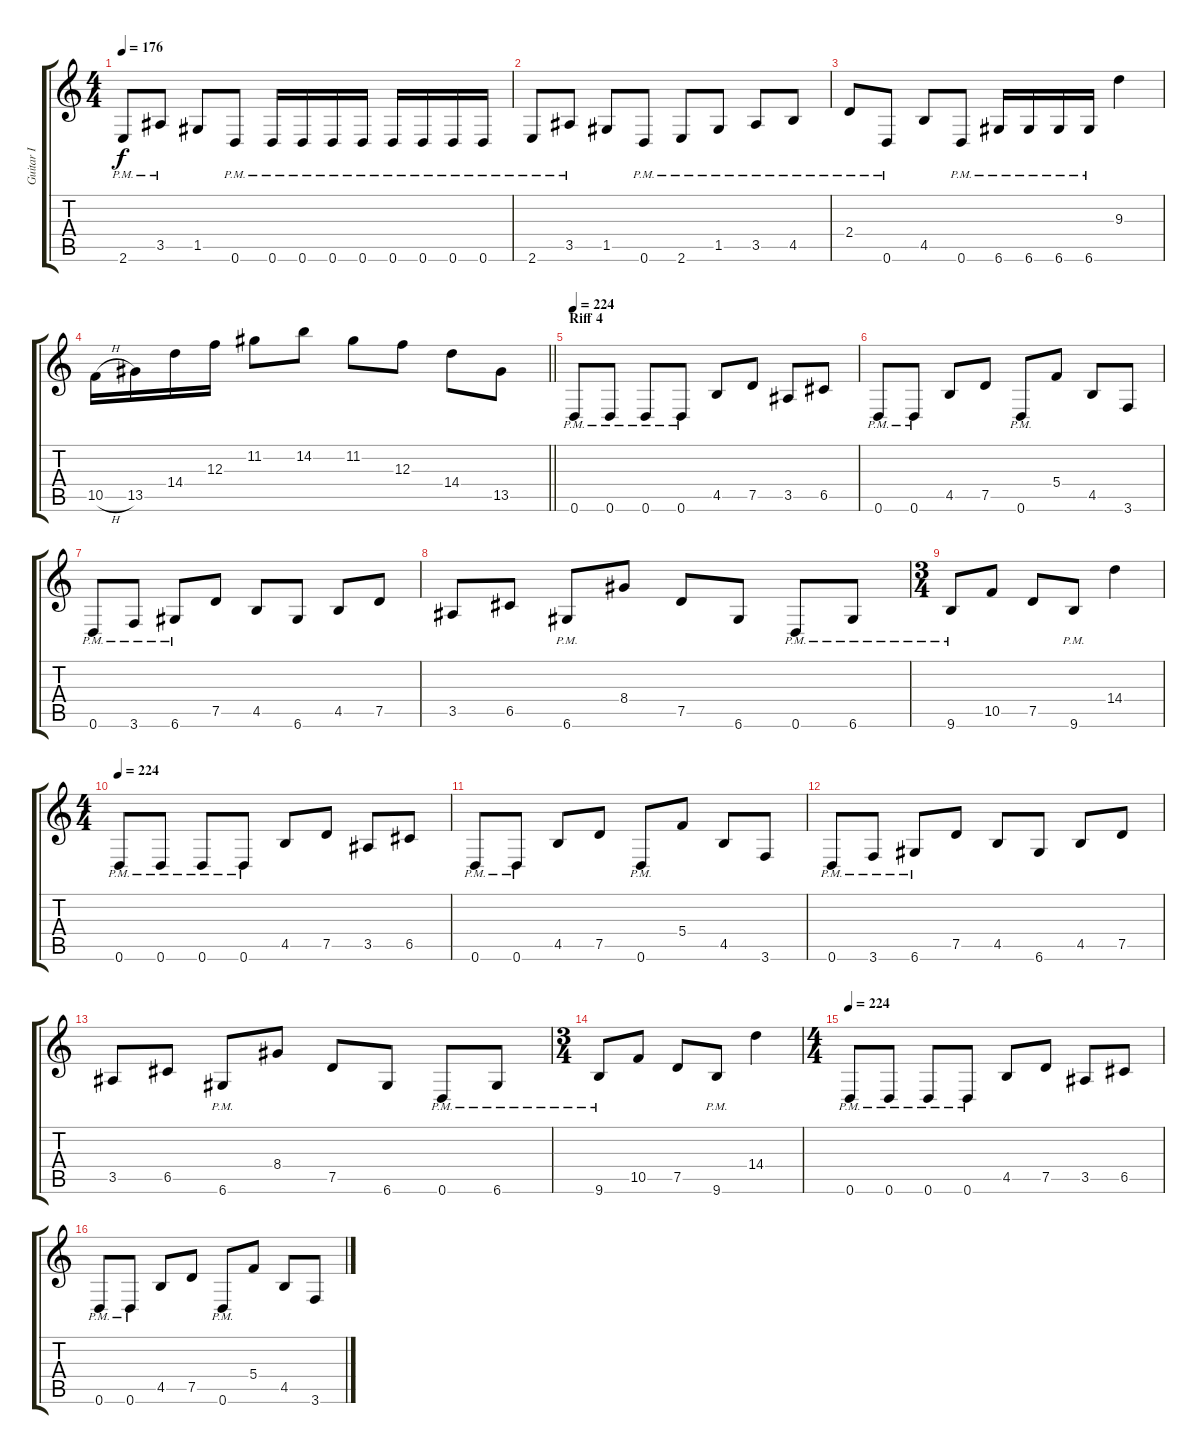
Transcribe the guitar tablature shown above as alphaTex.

\track ("Guitar I" "Guitar I") {instrument distortionguitar}
\staff {score tabs}
\tuning (D4 A3 F3 C3 G2 D2) {hide}
\ts (4 4)
\tempo 176
\clef g2
\ks c
2.6{pm}.8{dy f} 3.5{pm}.8 1.5.8 0.6{pm}.8 0.6{pm}.16 0.6{pm}.16 0.6{pm}.16 0.6{pm}.16 0.6{pm}.16 0.6{pm}.16 0.6{pm}.16 0.6{pm}.16 |
2.6{pm}.8 3.5{pm}.8 1.5.8 0.6{pm}.8 2.6{pm}.8 1.5{pm}.8 3.5{pm}.8 4.5{pm}.8 |
2.4{pm}.8 0.6{pm}.8 4.5.8 0.6{pm}.8 6.6{pm}.16 6.6{pm}.16 6.6{pm}.16 6.6{pm}.16 9.3.4 |
\barLineRight lightlight
10.5{h}.16 13.5.16 14.4.16 12.3.16 11.2.8 14.2.8 11.2.8 12.3.8 14.4.8 13.5.8 |
\section ("" "Riff 4")
\tempo 224
0.6{pm}.8 0.6{pm}.8 0.6{pm}.8 0.6{pm}.8 4.5.8 7.5.8 3.5.8 6.5.8 |
0.6{pm}.8 0.6{pm}.8 4.5.8 7.5.8 0.6{pm}.8 5.4.8 4.5.8 3.6.8 |
0.6{pm}.8 3.6{pm}.8 6.6{pm}.8 7.5.8 4.5.8 6.6.8 4.5.8 7.5.8 |
3.5.8 6.5.8 6.6{pm}.8 8.4.8 7.5.8 6.6.8 0.6{pm}.8 6.6{pm}.8 |
\ts (3 4)
9.6{pm}.8 10.5.8 7.5.8 9.6{pm}.8 14.4.4 |
\ts (4 4)
\tempo 224
0.6{pm}.8 0.6{pm}.8 0.6{pm}.8 0.6{pm}.8 4.5.8 7.5.8 3.5.8 6.5.8 |
0.6{pm}.8 0.6{pm}.8 4.5.8 7.5.8 0.6{pm}.8 5.4.8 4.5.8 3.6.8 |
0.6{pm}.8 3.6{pm}.8 6.6{pm}.8 7.5.8 4.5.8 6.6.8 4.5.8 7.5.8 |
3.5.8 6.5.8 6.6{pm}.8 8.4.8 7.5.8 6.6.8 0.6{pm}.8 6.6{pm}.8 |
\ts (3 4)
9.6{pm}.8 10.5.8 7.5.8 9.6{pm}.8 14.4.4 |
\ts (4 4)
\tempo 224
0.6{pm}.8 0.6{pm}.8 0.6{pm}.8 0.6{pm}.8 4.5.8 7.5.8 3.5.8 6.5.8 |
0.6{pm}.8 0.6{pm}.8 4.5.8 7.5.8 0.6{pm}.8 5.4.8 4.5.8 3.6.8
